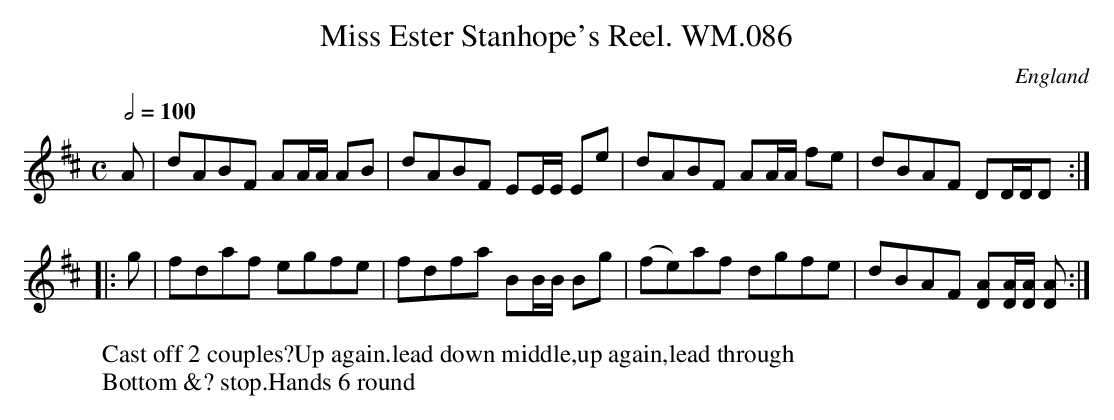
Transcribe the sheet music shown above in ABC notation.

X:1
T:Miss Ester Stanhope's Reel. WM.086
L:1/8
M:C
O:England
Q:1/2=100
W:Cast off 2 couples?Up again.lead down middle,up again,lead through
W:Bottom &? stop.Hands 6 round
K:D
A|dABF AA/A/ AB|dABF EE/E/ Ee|dABF AA/A/ fe|dBAF DD/D/D:|!
|:g|fdaf egfe|fdfa BB/B/ Bg|(fe)af dgfe|dBAF [DA][D/A/][D/A/] [DA]:|
